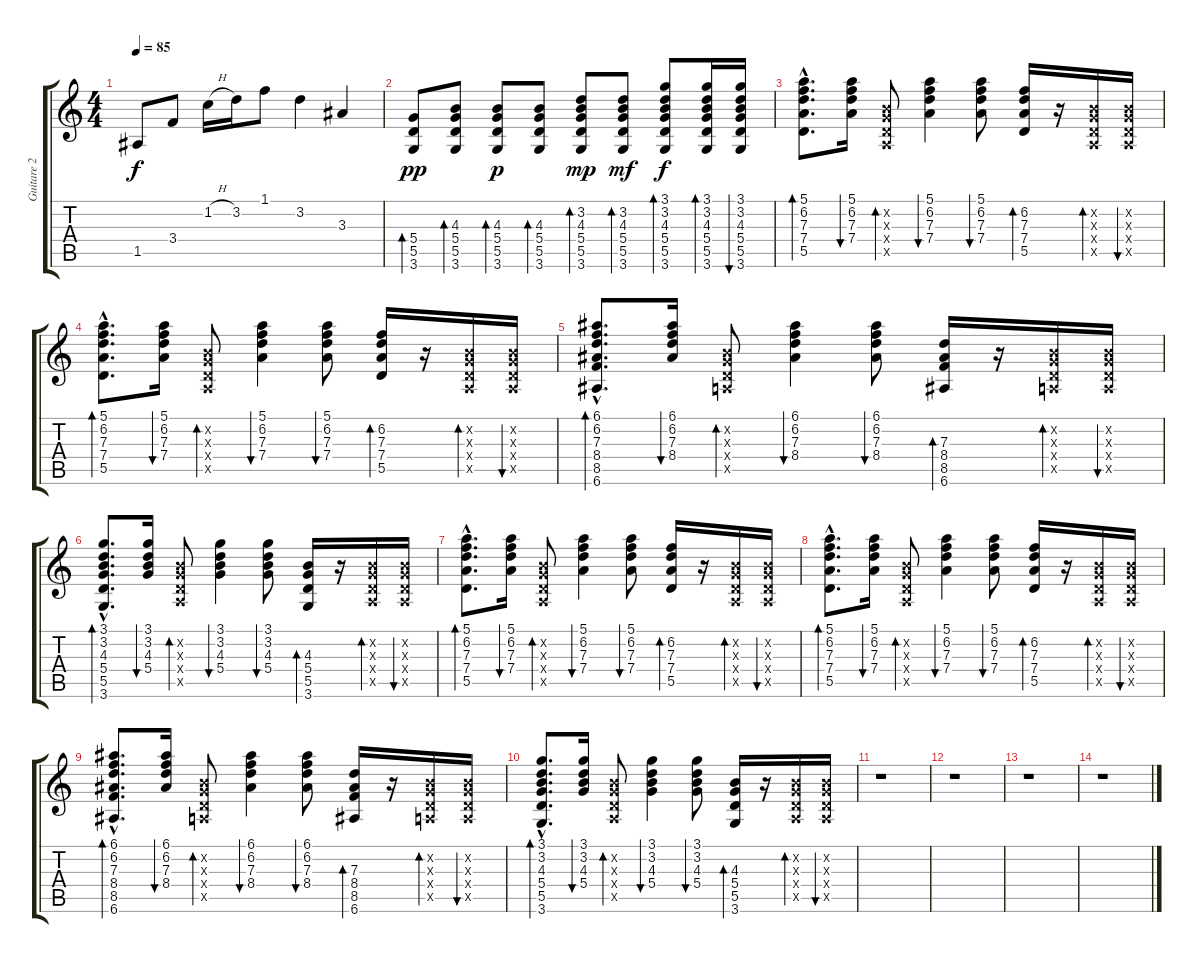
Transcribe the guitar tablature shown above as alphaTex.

\track ("Guitare 2" "Guitare 2") {instrument acousticguitarnylon}
\staff {score tabs}
\tuning (E4 B3 G3 D3 A2 E2) {hide}
\ts (4 4)
\tempo 85
\clef g2
\ks c
1.5.8{dy f} 3.4.8 1.2{h}.16 3.2.16 1.1.8 3.2.4 3.3.4 |
(5.4 5.5 3.6).8{bd 30 dy pp} (4.3 5.4 5.5 3.6).8{bd 30} (4.3 5.4 5.5 3.6).8{bd 30 dy p} (4.3 5.4 5.5 3.6).8{bd 30} (3.2 4.3 5.4 5.5 3.6).8{bd 30 dy mp} (3.2 4.3 5.4 5.5 3.6).8{bd 30 dy mf} (3.1 3.2 4.3 5.4 5.5 3.6).8{bd 30 dy f} (3.1 3.2 4.3 5.4 5.5 3.6).16{bd 30} (3.1 3.2 4.3 5.4 5.5 3.6).16{bu 30} |
(5.1{hac} 6.2{hac} 7.3{hac} 7.4{hac} 5.5{hac}).8{d bd 30} (5.1 6.2 7.3 7.4).16{bu 30} (0.2{x} 0.3{x} 0.4{x} 0.5{x}).8{bd 30} (5.1 6.2 7.3 7.4).4{bu 30} (5.1 6.2 7.3 7.4).8{bu 30} (6.2 7.3 7.4 5.5).16{bd 30} r.16 (0.2{x} 0.3{x} 0.4{x} 0.5{x}).16{bd 30} (0.2{x} 0.3{x} 0.4{x} 0.5{x}).16{bu 30} |
(5.1{hac} 6.2{hac} 7.3{hac} 7.4{hac} 5.5{hac}).8{d bd 30} (5.1 6.2 7.3 7.4).16{bu 30} (0.2{x} 0.3{x} 0.4{x} 0.5{x}).8{bd 30} (5.1 6.2 7.3 7.4).4{bu 30} (5.1 6.2 7.3 7.4).8{bu 30} (6.2 7.3 7.4 5.5).16{bd 30} r.16 (0.2{x} 0.3{x} 0.4{x} 0.5{x}).16{bd 30} (0.2{x} 0.3{x} 0.4{x} 0.5{x}).16{bu 30} |
(6.1{hac} 6.2{hac} 7.3{hac} 8.4{hac} 8.5{hac} 6.6{hac}).8{d bd 30} (6.1 6.2 7.3 8.4).16{bu 30} (0.2{x} 0.3{x} 0.4{x} 0.5{x}).8{bd 30} (6.1 6.2 7.3 8.4).4{bu 30} (6.1 6.2 7.3 8.4).8{bu 30} (7.3 8.4 8.5 6.6).16{bd 30} r.16 (0.2{x} 0.3{x} 0.4{x} 0.5{x}).16{bd 30} (0.2{x} 0.3{x} 0.4{x} 0.5{x}).16{bu 30} |
(3.1{hac} 3.2{hac} 4.3{hac} 5.4{hac} 5.5{hac} 3.6{hac}).8{d bd 30} (3.1 3.2 4.3 5.4).16{bu 30} (0.2{x} 0.3{x} 0.4{x} 0.5{x}).8{bd 30} (3.1 3.2 4.3 5.4).4{bu 30} (3.1 3.2 4.3 5.4).8{bu 30} (4.3 5.4 5.5 3.6).16{bd 30} r.16 (0.2{x} 0.3{x} 0.4{x} 0.5{x}).16{bd 30} (0.2{x} 0.3{x} 0.4{x} 0.5{x}).16{bu 30} |
(5.1{hac} 6.2{hac} 7.3{hac} 7.4{hac} 5.5{hac}).8{d bd 30} (5.1 6.2 7.3 7.4).16{bu 30} (0.2{x} 0.3{x} 0.4{x} 0.5{x}).8{bd 30} (5.1 6.2 7.3 7.4).4{bu 30} (5.1 6.2 7.3 7.4).8{bu 30} (6.2 7.3 7.4 5.5).16{bd 30} r.16 (0.2{x} 0.3{x} 0.4{x} 0.5{x}).16{bd 30} (0.2{x} 0.3{x} 0.4{x} 0.5{x}).16{bu 30} |
(5.1{hac} 6.2{hac} 7.3{hac} 7.4{hac} 5.5{hac}).8{d bd 30} (5.1 6.2 7.3 7.4).16{bu 30} (0.2{x} 0.3{x} 0.4{x} 0.5{x}).8{bd 30} (5.1 6.2 7.3 7.4).4{bu 30} (5.1 6.2 7.3 7.4).8{bu 30} (6.2 7.3 7.4 5.5).16{bd 30} r.16 (0.2{x} 0.3{x} 0.4{x} 0.5{x}).16{bd 30} (0.2{x} 0.3{x} 0.4{x} 0.5{x}).16{bu 30} |
(6.1{hac} 6.2{hac} 7.3{hac} 8.4{hac} 8.5{hac} 6.6{hac}).8{d bd 30} (6.1 6.2 7.3 8.4).16{bu 30} (0.2{x} 0.3{x} 0.4{x} 0.5{x}).8{bd 30} (6.1 6.2 7.3 8.4).4{bu 30} (6.1 6.2 7.3 8.4).8{bu 30} (7.3 8.4 8.5 6.6).16{bd 30} r.16 (0.2{x} 0.3{x} 0.4{x} 0.5{x}).16{bd 30} (0.2{x} 0.3{x} 0.4{x} 0.5{x}).16{bu 30} |
(3.1{hac} 3.2{hac} 4.3{hac} 5.4{hac} 5.5{hac} 3.6{hac}).8{d bd 30} (3.1 3.2 4.3 5.4).16{bu 30} (0.2{x} 0.3{x} 0.4{x} 0.5{x}).8{bd 30} (3.1 3.2 4.3 5.4).4{bu 30} (3.1 3.2 4.3 5.4).8{bu 30} (4.3 5.4 5.5 3.6).16{bd 30} r.16 (0.2{x} 0.3{x} 0.4{x} 0.5{x}).16{bd 30} (0.2{x} 0.3{x} 0.4{x} 0.5{x}).16{bu 30} |
r.1 |
r.1 |
r.1 |
r.1
